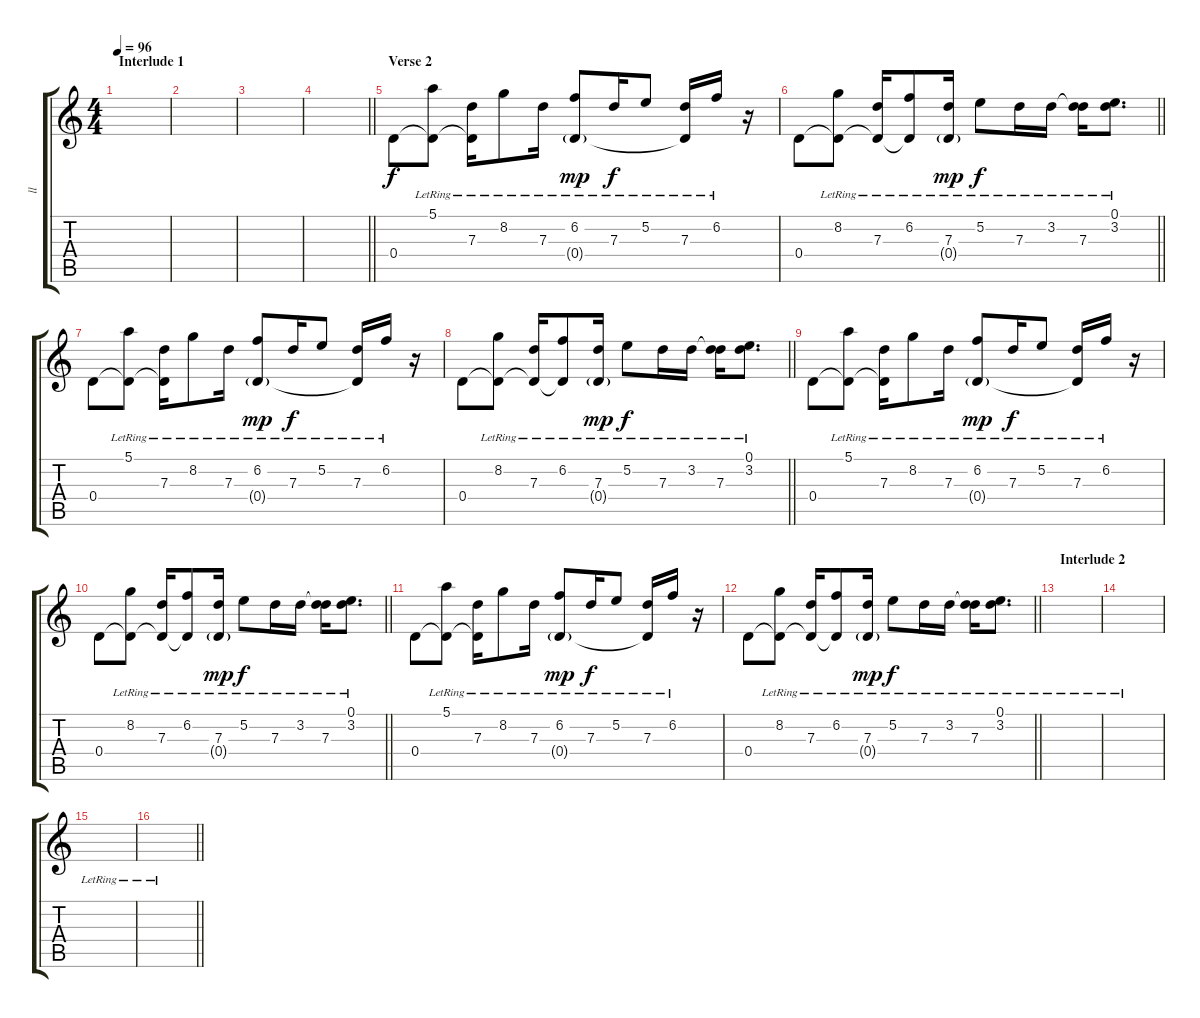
\track ("ll" "ll") {instrument acousticguitarsteel}
\staff {score tabs}
\tuning (E4 B3 G3 D3 A2 E2) {hide}
\ts (4 4)
\section ("" "Interlude 1")
\tempo 96
\clef g2
\ks c
|
|
|
\barLineRight lightlight
|
\section ("" "Verse 2")
0.4.8 (5.1{lr} 0.4{t}).8 (7.3{lr} 0.4{t}).16 8.2{lr}.8 7.3{lr}.16 (6.2{lr} 0.4{g}).8{dy mp} 7.3{lr}.16{dy f} 5.2{lr}.8 (7.3{lr} 0.4{t}).16 6.2{lr}.16 r.16 |
\barLineRight lightlight
0.4.8 (8.2{lr} 0.4{t}).8 (7.3{lr} 0.4{t}).16 (6.2{lr} 0.4{t}).8 (7.3{lr} 0.4{g}).16{dy mp} 5.2{lr}.8{dy f} 7.3{lr}.16 3.2{lr}.16 (3.2{t} 7.3{lr}).16 (0.1{lr} 3.2{lr}).8{d} |
0.4.8 (5.1{lr} 0.4{t}).8 (7.3{lr} 0.4{t}).16 8.2{lr}.8 7.3{lr}.16 (6.2{lr} 0.4{g}).8{dy mp} 7.3{lr}.16{dy f} 5.2{lr}.8 (7.3{lr} 0.4{t}).16 6.2{lr}.16 r.16 |
\barLineRight lightlight
0.4.8 (8.2{lr} 0.4{t}).8 (7.3{lr} 0.4{t}).16 (6.2{lr} 0.4{t}).8 (7.3{lr} 0.4{g}).16{dy mp} 5.2{lr}.8{dy f} 7.3{lr}.16 3.2{lr}.16 (3.2{t} 7.3{lr}).16 (0.1{lr} 3.2{lr}).8{d} |
0.4.8 (5.1{lr} 0.4{t}).8 (7.3{lr} 0.4{t}).16 8.2{lr}.8 7.3{lr}.16 (6.2{lr} 0.4{g}).8{dy mp} 7.3{lr}.16{dy f} 5.2{lr}.8 (7.3{lr} 0.4{t}).16 6.2{lr}.16 r.16 |
\barLineRight lightlight
0.4.8 (8.2{lr} 0.4{t}).8 (7.3{lr} 0.4{t}).16 (6.2{lr} 0.4{t}).8 (7.3{lr} 0.4{g}).16{dy mp} 5.2{lr}.8{dy f} 7.3{lr}.16 3.2{lr}.16 (3.2{t} 7.3{lr}).16 (0.1{lr} 3.2{lr}).8{d} |
0.4.8 (5.1{lr} 0.4{t}).8 (7.3{lr} 0.4{t}).16 8.2{lr}.8 7.3{lr}.16 (6.2{lr} 0.4{g}).8{dy mp} 7.3{lr}.16{dy f} 5.2{lr}.8 (7.3{lr} 0.4{t}).16 6.2{lr}.16 r.16 |
\barLineRight lightlight
0.4.8 (8.2{lr} 0.4{t}).8 (7.3{lr} 0.4{t}).16 (6.2{lr} 0.4{t}).8 (7.3{lr} 0.4{g}).16{dy mp} 5.2{lr}.8{dy f} 7.3{lr}.16 3.2{lr}.16 (3.2{t} 7.3{lr}).16 (0.1{lr} 3.2{lr}).8{d} |
\section ("" "Interlude 2")
|
|
|
\barLineRight lightlight
